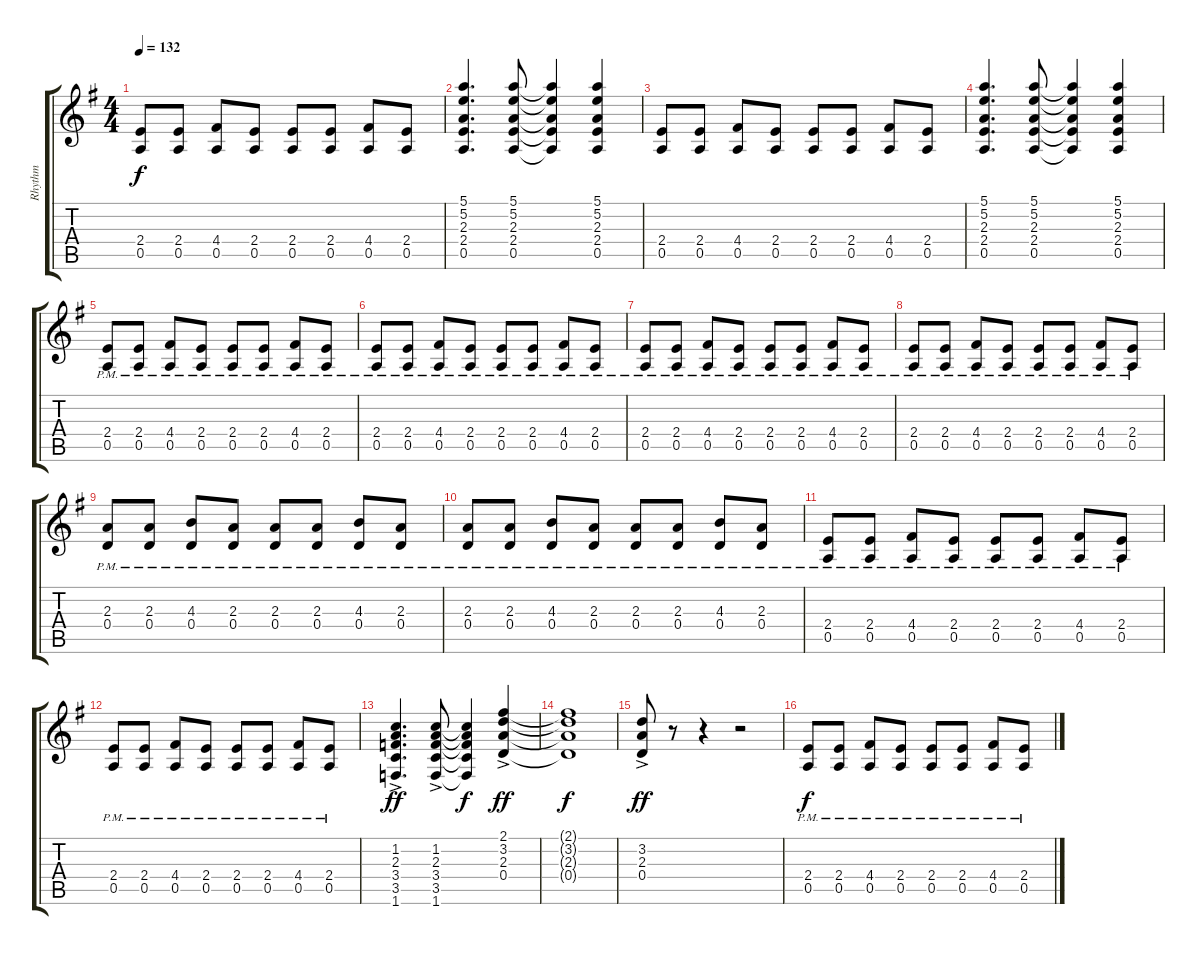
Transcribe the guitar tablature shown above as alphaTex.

\track ("Rhythm" "Rhythm") {instrument overdrivenguitar}
\staff {score tabs}
\tuning (E4 B3 G3 D3 A2 E2) {hide}
\ts (4 4)
\tempo 132
\clef g2
\ks g
(2.4 0.5).8{dy f} (2.4 0.5).8 (4.4 0.5).8 (2.4 0.5).8 (2.4 0.5).8 (2.4 0.5).8 (4.4 0.5).8 (2.4 0.5).8 |
(5.1 5.2 2.3 2.4 0.5).4{d} (5.1 5.2 2.3 2.4 0.5).8 (5.1{t} 5.2{t} 2.3{t} 2.4{t} 0.5{t}).4 (5.1 5.2 2.3 2.4 0.5).4 |
(2.4 0.5).8 (2.4 0.5).8 (4.4 0.5).8 (2.4 0.5).8 (2.4 0.5).8 (2.4 0.5).8 (4.4 0.5).8 (2.4 0.5).8 |
(5.1 5.2 2.3 2.4 0.5).4{d} (5.1 5.2 2.3 2.4 0.5).8 (5.1{t} 5.2{t} 2.3{t} 2.4{t} 0.5{t}).4 (5.1 5.2 2.3 2.4 0.5).4 |
(2.4{pm} 0.5{pm}).8 (2.4{pm} 0.5{pm}).8 (4.4{pm} 0.5{pm}).8 (2.4{pm} 0.5{pm}).8 (2.4{pm} 0.5{pm}).8 (2.4{pm} 0.5{pm}).8 (4.4{pm} 0.5{pm}).8 (2.4{pm} 0.5{pm}).8 |
(2.4{pm} 0.5{pm}).8 (2.4{pm} 0.5{pm}).8 (4.4{pm} 0.5{pm}).8 (2.4{pm} 0.5{pm}).8 (2.4{pm} 0.5{pm}).8 (2.4{pm} 0.5{pm}).8 (4.4{pm} 0.5{pm}).8 (2.4{pm} 0.5{pm}).8 |
(2.4{pm} 0.5{pm}).8 (2.4{pm} 0.5{pm}).8 (4.4{pm} 0.5{pm}).8 (2.4{pm} 0.5{pm}).8 (2.4{pm} 0.5{pm}).8 (2.4{pm} 0.5{pm}).8 (4.4{pm} 0.5{pm}).8 (2.4{pm} 0.5{pm}).8 |
(2.4{pm} 0.5{pm}).8 (2.4{pm} 0.5{pm}).8 (4.4{pm} 0.5{pm}).8 (2.4{pm} 0.5{pm}).8 (2.4{pm} 0.5{pm}).8 (2.4{pm} 0.5{pm}).8 (4.4{pm} 0.5{pm}).8 (2.4{pm} 0.5{pm}).8 |
(2.3{pm} 0.4{pm}).8 (2.3{pm} 0.4{pm}).8 (4.3{pm} 0.4{pm}).8 (2.3{pm} 0.4{pm}).8 (2.3{pm} 0.4{pm}).8 (2.3{pm} 0.4{pm}).8 (4.3{pm} 0.4{pm}).8 (2.3{pm} 0.4{pm}).8 |
(2.3{pm} 0.4{pm}).8 (2.3{pm} 0.4{pm}).8 (4.3{pm} 0.4{pm}).8 (2.3{pm} 0.4{pm}).8 (2.3{pm} 0.4{pm}).8 (2.3{pm} 0.4{pm}).8 (4.3{pm} 0.4{pm}).8 (2.3{pm} 0.4{pm}).8 |
(2.4{pm} 0.5{pm}).8 (2.4{pm} 0.5{pm}).8 (4.4{pm} 0.5{pm}).8 (2.4{pm} 0.5{pm}).8 (2.4{pm} 0.5{pm}).8 (2.4{pm} 0.5{pm}).8 (4.4{pm} 0.5{pm}).8 (2.4{pm} 0.5{pm}).8 |
(2.4{pm} 0.5{pm}).8 (2.4{pm} 0.5{pm}).8 (4.4{pm} 0.5{pm}).8 (2.4{pm} 0.5{pm}).8 (2.4{pm} 0.5{pm}).8 (2.4{pm} 0.5{pm}).8 (4.4{pm} 0.5{pm}).8 (2.4{pm} 0.5{pm}).8 |
(1.2{ac} 2.3{ac} 3.4{ac} 3.5{ac} 1.6{ac}).4{d dy ff} (1.2{ac} 2.3{ac} 3.4{ac} 3.5{ac} 1.6{ac}).8 (1.2{t} 2.3{t} 3.4{t} 3.5{t} 1.6{t}).4{dy f} (2.1{ac} 3.2{ac} 2.3{ac} 0.4{ac}).4{dy ff} |
(2.1{t} 3.2{t} 2.3{t} 0.4{t}).1{dy f} |
(3.2{ac} 2.3{ac} 0.4{ac}).8{dy ff} r.8 r.4 r.2 |
(2.4{pm} 0.5{pm}).8{dy f} (2.4{pm} 0.5{pm}).8 (4.4{pm} 0.5{pm}).8 (2.4{pm} 0.5{pm}).8 (2.4{pm} 0.5{pm}).8 (2.4{pm} 0.5{pm}).8 (4.4{pm} 0.5{pm}).8 (2.4{pm} 0.5{pm}).8
